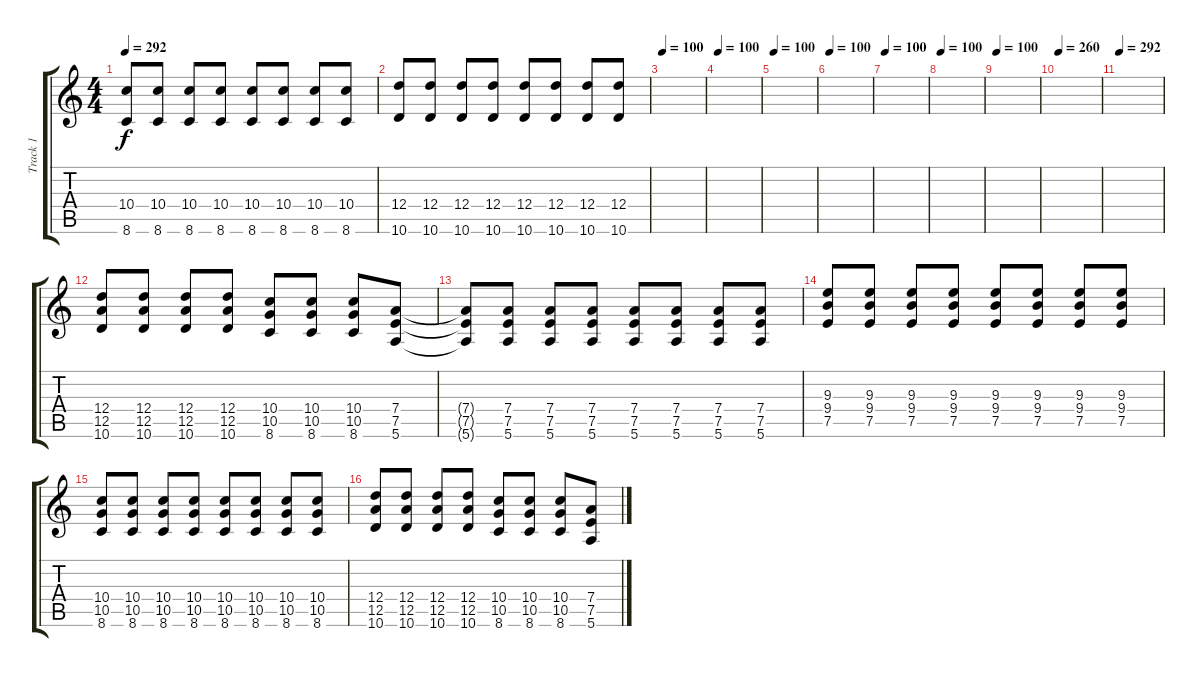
\track ("Track 1" "Track 1") {instrument distortionguitar}
\staff {score tabs}
\tuning (E4 B3 G3 D3 A2 E2) {hide}
\ts (4 4)
\tempo 292
\clef g2
\ks c
(10.4 8.6).8{dy f} (10.4 8.6).8 (10.4 8.6).8 (10.4 8.6).8 (10.4 8.6).8 (10.4 8.6).8 (10.4 8.6).8 (10.4 8.6).8 |
(12.4 10.6).8 (12.4 10.6).8 (12.4 10.6).8 (12.4 10.6).8 (12.4 10.6).8 (12.4 10.6).8 (12.4 10.6).8 (12.4 10.6).8 |
\tempo 100
|
\tempo 100
|
\tempo 100
|
\tempo 100
|
\tempo 100
|
\tempo 100
|
\tempo 100
|
\tempo 260
|
\tempo 292
|
(12.4 12.5 10.6).8 (12.4 12.5 10.6).8 (12.4 12.5 10.6).8 (12.4 12.5 10.6).8 (10.4 10.5 8.6).8 (10.4 10.5 8.6).8 (10.4 10.5 8.6).8 (7.4 7.5 5.6).8 |
(7.4{t} 7.5{t} 5.6{t}).8 (7.4 7.5 5.6).8 (7.4 7.5 5.6).8 (7.4 7.5 5.6).8 (7.4 7.5 5.6).8 (7.4 7.5 5.6).8 (7.4 7.5 5.6).8 (7.4 7.5 5.6).8 |
(9.3 9.4 7.5).8 (9.3 9.4 7.5).8 (9.3 9.4 7.5).8 (9.3 9.4 7.5).8 (9.3 9.4 7.5).8 (9.3 9.4 7.5).8 (9.3 9.4 7.5).8 (9.3 9.4 7.5).8 |
(10.4 10.5 8.6).8 (10.4 10.5 8.6).8 (10.4 10.5 8.6).8 (10.4 10.5 8.6).8 (10.4 10.5 8.6).8 (10.4 10.5 8.6).8 (10.4 10.5 8.6).8 (10.4 10.5 8.6).8 |
(12.4 12.5 10.6).8 (12.4 12.5 10.6).8 (12.4 12.5 10.6).8 (12.4 12.5 10.6).8 (10.4 10.5 8.6).8 (10.4 10.5 8.6).8 (10.4 10.5 8.6).8 (7.4 7.5 5.6).8
